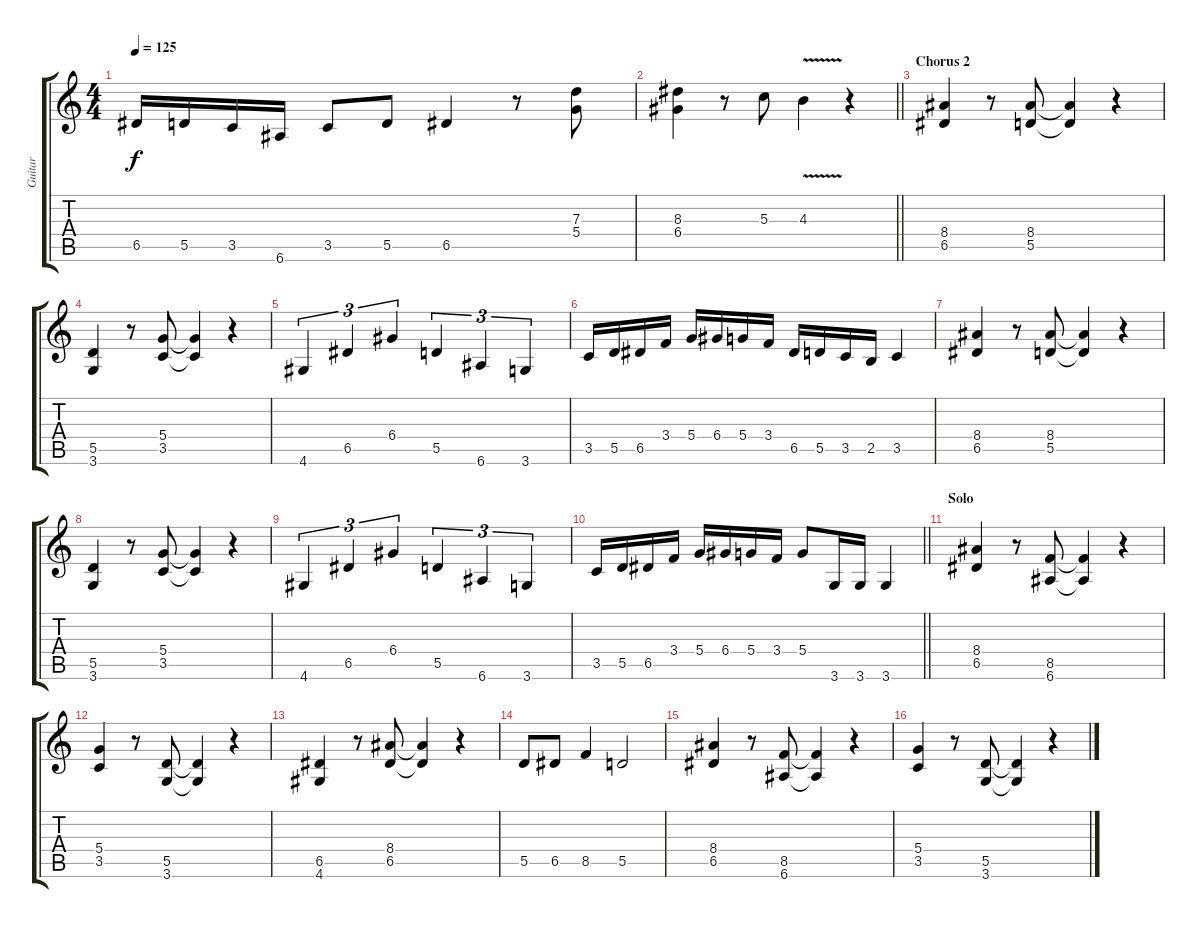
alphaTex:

\track ("Guitar" "Guitar") {instrument overdrivenguitar}
\staff {score tabs}
\tuning (E4 B3 G3 D3 A2 E2) {hide}
\ts (4 4)
\tempo 125
\clef g2
\ks c
6.5.16{dy f} 5.5.16 3.5.16 6.6.16 3.5.8 5.5.8 6.5.4 r.8 (7.3 5.4).8 |
\barLineRight lightlight
(8.3 6.4).4 r.8 5.3.8 4.3{v}.4 r.4 |
\section ("" "Chorus 2")
(8.4 6.5).4 r.8 (8.4 5.5).8 (8.4{t} 5.5{t}).4 r.4 |
(5.5 3.6).4 r.8 (5.4 3.5).8 (5.4{t} 3.5{t}).4 r.4 |
4.6.4{tu (3 2)} 6.5.4{tu (3 2)} 6.4.4{tu (3 2)} 5.5.4{tu (3 2)} 6.6.4{tu (3 2)} 3.6.4{tu (3 2)} |
3.5.16 5.5.16 6.5.16 3.4.16 5.4.16 6.4.16 5.4.16 3.4.16 6.5.16 5.5.16 3.5.16 2.5.16 3.5.4 |
(8.4 6.5).4 r.8 (8.4 5.5).8 (8.4{t} 5.5{t}).4 r.4 |
(5.5 3.6).4 r.8 (5.4 3.5).8 (5.4{t} 3.5{t}).4 r.4 |
4.6.4{tu (3 2)} 6.5.4{tu (3 2)} 6.4.4{tu (3 2)} 5.5.4{tu (3 2)} 6.6.4{tu (3 2)} 3.6.4{tu (3 2)} |
\barLineRight lightlight
3.5.16 5.5.16 6.5.16 3.4.16 5.4.16 6.4.16 5.4.16 3.4.16 5.4.8 3.6.16 3.6.16 3.6.4 |
\section ("" "Solo")
(8.4 6.5).4 r.8 (8.5 6.6).8 (8.5{t} 6.6{t}).4 r.4 |
(5.4 3.5).4 r.8 (5.5 3.6).8 (5.5{t} 3.6{t}).4 r.4 |
(6.5 4.6).4 r.8 (8.4 6.5).8 (8.4{t} 6.5{t}).4 r.4 |
5.5.8 6.5.8 8.5.4 5.5.2 |
(8.4 6.5).4 r.8 (8.5 6.6).8 (8.5{t} 6.6{t}).4 r.4 |
(5.4 3.5).4 r.8 (5.5 3.6).8 (5.5{t} 3.6{t}).4 r.4
